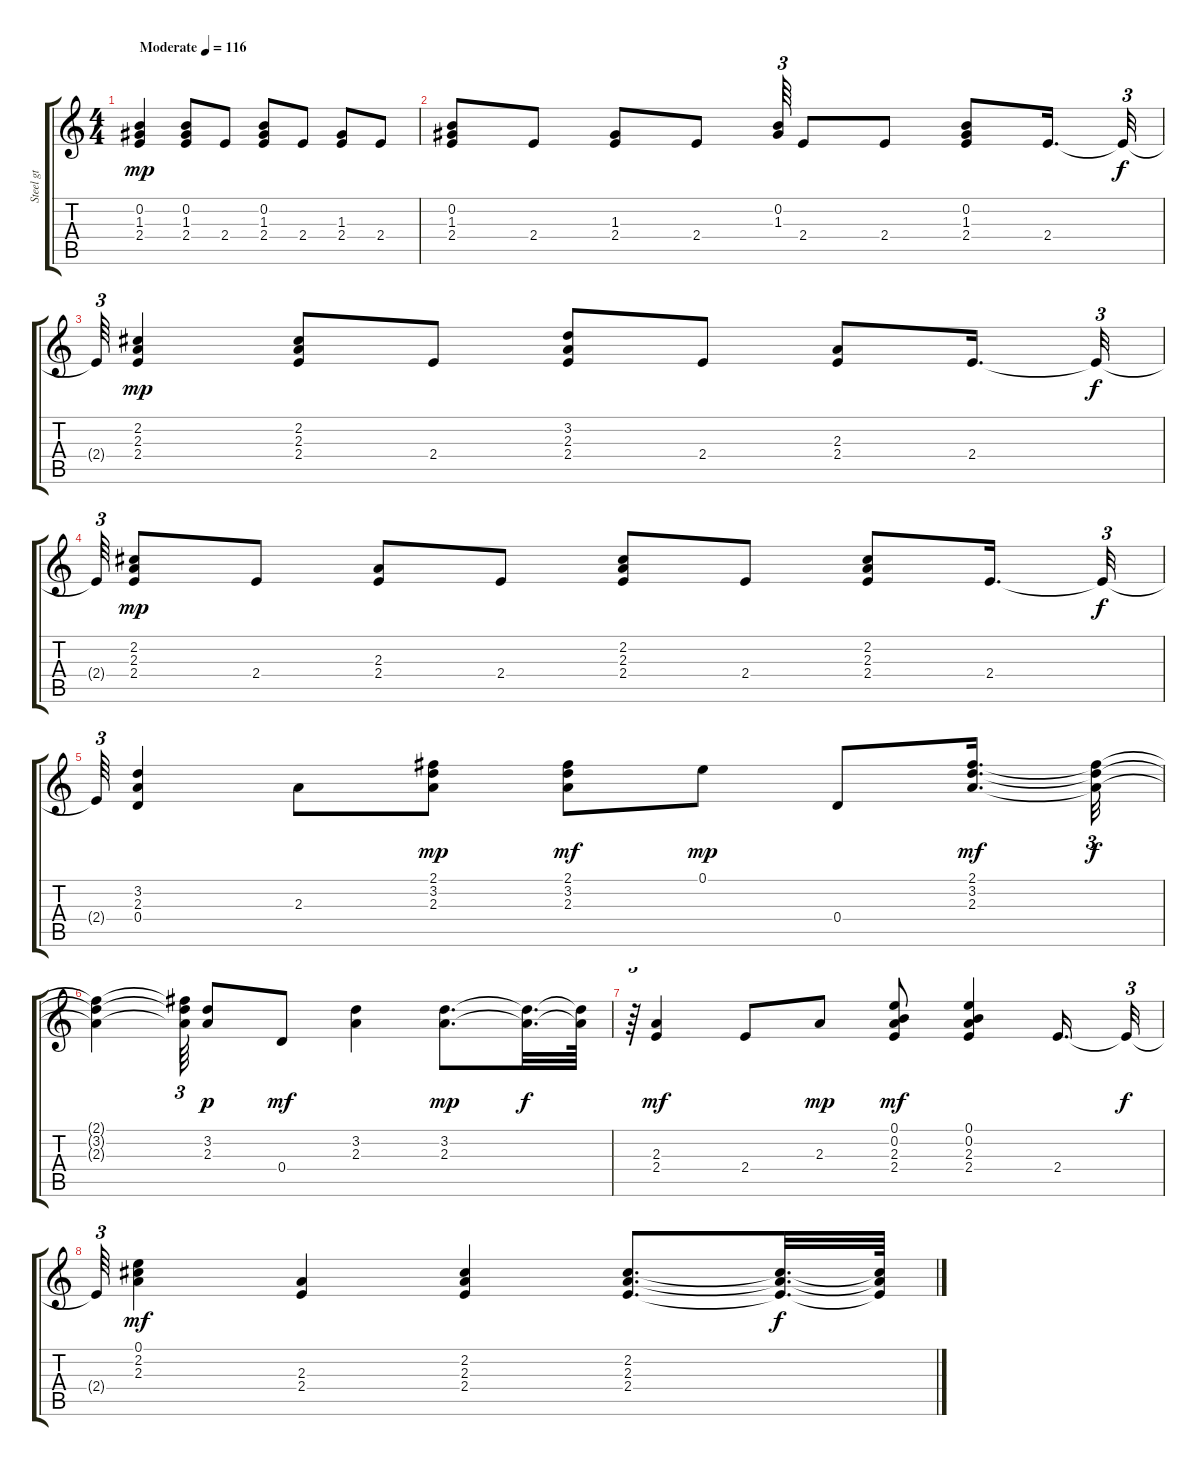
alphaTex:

\track ("Steel gt" "Steel gt") {instrument acousticguitarsteel}
\staff {score tabs}
\tuning (E4 B3 G3 D3 A2 E2) {hide}
\ts (4 4)
\tempo (116 "Moderate")
\clef g2
\ks c
(0.2 1.3 2.4).4{dy mp instrument acousticguitarsteel} (0.2 1.3 2.4).8 2.4.8 (0.2 1.3 2.4).8 2.4.8 (1.3 2.4).8 2.4.8 |
(0.2 1.3 2.4).8 2.4.8 (1.3 2.4).8 2.4.8 (0.2 1.3).64{tu (3 2)} 2.4.8 2.4.8 (0.2 1.3 2.4).8 2.4.16{d} 2.4{t}.32{tu (3 2) dy f} |
2.4{t}.64{tu (3 2)} (2.2 2.3 2.4).4{dy mp} (2.2 2.3 2.4).8 2.4.8 (3.2 2.3 2.4).8 2.4.8 (2.3 2.4).8 2.4.16{d} 2.4{t}.32{tu (3 2) dy f} |
2.4{t}.64{tu (3 2)} (2.2 2.3 2.4).8{dy mp} 2.4.8 (2.3 2.4).8 2.4.8 (2.2 2.3 2.4).8 2.4.8 (2.2 2.3 2.4).8 2.4.16{d} 2.4{t}.32{tu (3 2) dy f} |
2.4{t}.64{tu (3 2)} (3.2 2.3 0.4).4 2.3.8 (2.1 3.2 2.3).8{dy mp} (2.1 3.2 2.3).8{dy mf} 0.1.8{dy mp} 0.4.8 (2.1 3.2 2.3).16{d dy mf} (2.1{t} 3.2{t} 2.3{t}).32{tu (3 2) dy f} |
(2.1{t} 3.2{t} 2.3{t}).4 (2.1{t} 3.2{t} 2.3{t}).64{tu (3 2)} (3.2 2.3).8{dy p} 0.4.8{dy mf} (3.2 2.3).4 (3.2 2.3).8{d dy mp} (3.2{t} 2.3{t}).32{d dy f} (3.2{t} 2.3{t}).64 |
r.64{tu (3 2)} (2.3 2.4).4{dy mf} 2.4.8 2.3.8{dy mp} (0.1 0.2 2.3 2.4).8{dy mf} (0.1 0.2 2.3 2.4).4 2.4.16{d} 2.4{t}.32{tu (3 2) dy f} |
2.4{t}.64{tu (3 2)} (0.1 2.2 2.3).4{dy mf} (2.3 2.4).4 (2.2 2.3 2.4).4 (2.2 2.3 2.4).8{d} (2.2{t} 2.3{t} 2.4{t}).32{d dy f} (2.2{t} 2.3{t} 2.4{t}).64
